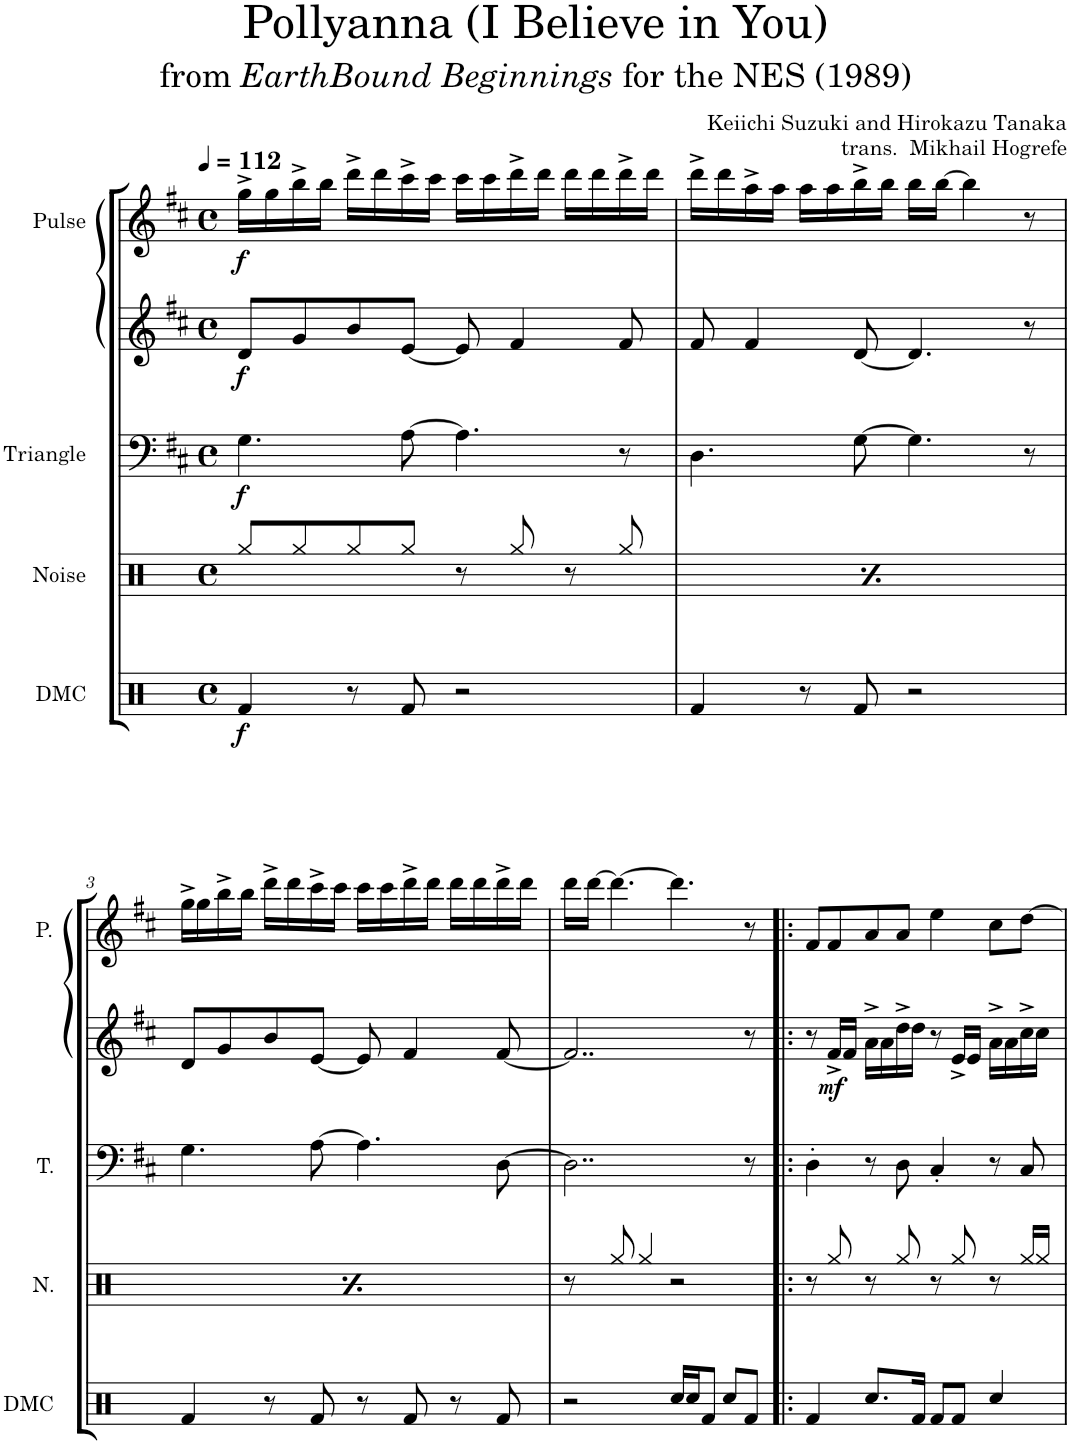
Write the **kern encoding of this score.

**kern	**dynam	**kern	**kern	**dynam	**kern	**dynam	**kern	**dynam
*part5	*part5	*part4	*part3	*part3	*part2	*part2	*part1	*part1
*staff5	*staff5	*staff4	*staff3	*staff3	*staff2	*staff2	*staff1	*staff1
*I"DMC	*	*I"Noise	*I"Triangle	*	*I"Square Synthesizer	*	*I"Pulse	*
*I'DMC	*	*I'N.	*I'T.	*	*	*	*I'P.	*
*clefX	*	*clefX	*clefF4	*	*clefG2	*	*clefG2	*
*k[]	*	*k[]	*k[f#c#]	*	*k[f#c#]	*	*k[f#c#]	*
*M4/4	*	*M4/4	*M4/4	*	*M4/4	*	*M4/4	*
*met(c)	*	*met(c)	*met(c)	*	*met(c)	*	*met(c)	*
*MM112	*	*MM112	*MM112	*	*MM112	*	*MM112	*
=1	=1	=1	=1	=1	=1	=1	=1	=1
!	!LO:DY:b	!	!	!LO:DY:b	!	!LO:DY:b	!	!LO:DY:b
4Rf/	f	8Rgg/L	4.G\	f	8d/L	f	16gg^\LL	f
.	.	.	.	.	.	.	16gg\	.
.	.	8Rgg/	.	.	8g/	.	16bb^\	.
.	.	.	.	.	.	.	16bb\JJ	.
8r	.	8Rgg/	.	.	8b/	.	16ddd^\LL	.
.	.	.	.	.	.	.	16ddd\	.
8Rf/	.	8Rgg/J	[8A\	.	[8e/J	.	16ccc#^\	.
.	.	.	.	.	.	.	16ccc#\JJ	.
2r	.	8r	4.A\]	.	8e/]	.	16ccc#\LL	.
.	.	.	.	.	.	.	16ccc#\	.
.	.	8Rgg/	.	.	4f#/	.	16ddd^\	.
.	.	.	.	.	.	.	16ddd\JJ	.
.	.	8r	.	.	.	.	16ddd\LL	.
.	.	.	.	.	.	.	16ddd\	.
.	.	8Rgg/	8r	.	8f#/	.	16ddd^\	.
.	.	.	.	.	.	.	16ddd\JJ	.
=2	=2	=2	=2	=2	=2	=2	=2	=2
4Rf/	.	8Rgg/L	4.D\	.	8f#/	.	16ddd^\LL	.
.	.	.	.	.	.	.	16ddd\	.
.	.	8Rgg/	.	.	4f#/	.	16aa^\	.
.	.	.	.	.	.	.	16aa\JJ	.
8r	.	8Rgg/	.	.	.	.	16aa\LL	.
.	.	.	.	.	.	.	16aa\	.
8Rf/	.	8Rgg/J	[8G\	.	[8d/	.	16bb^\	.
.	.	.	.	.	.	.	16bb\JJ	.
2r	.	8r	4.G\]	.	4.d/]	.	16bb\LL	.
.	.	.	.	.	.	.	[16bb\JJ	.
.	.	8Rgg/	.	.	.	.	4bb\]	.
.	.	8r	.	.	.	.	.	.
.	.	8Rgg/	8r	.	8r	.	8r	.
!!LO:LB:g=z
=3	=3	=3	=3	=3	=3	=3	=3	=3
4Rf/	.	8Rgg/L	4.G\	.	8d/L	.	16gg^\LL	.
.	.	.	.	.	.	.	16gg\	.
.	.	8Rgg/	.	.	8g/	.	16bb^\	.
.	.	.	.	.	.	.	16bb\JJ	.
8r	.	8Rgg/	.	.	8b/	.	16ddd^\LL	.
.	.	.	.	.	.	.	16ddd\	.
8Rf/	.	8Rgg/J	[8A\	.	[8e/J	.	16ccc#^\	.
.	.	.	.	.	.	.	16ccc#\JJ	.
8r	.	8r	4.A\]	.	8e/]	.	16ccc#\LL	.
.	.	.	.	.	.	.	16ccc#\	.
8Rf/	.	8Rgg/	.	.	4f#/	.	16ddd^\	.
.	.	.	.	.	.	.	16ddd\JJ	.
8r	.	8r	.	.	.	.	16ddd\LL	.
.	.	.	.	.	.	.	16ddd\	.
8Rf/	.	8Rgg/	[8D\	.	[8f#/	.	16ddd^\	.
.	.	.	.	.	.	.	16ddd\JJ	.
=4	=4	=4	=4	=4	=4	=4	=4	=4
2r	.	8r	2..D\]	.	2..f#/]	.	16ddd\LL	.
.	.	.	.	.	.	.	[16ddd\JJ	.
.	.	8Rgg/	.	.	.	.	4.ddd\_	.
.	.	4Rgg/	.	.	.	.	.	.
16Rcc/LL	.	2r	.	.	.	.	4.ddd\]	.
16Rcc/J	.	.	.	.	.	.	.	.
8Rf/J	.	.	.	.	.	.	.	.
8Rcc/L	.	.	.	.	.	.	.	.
8Rf/J	.	.	8r	.	8r	.	8r	.
=5!|:	=5!|:	=5!|:	=5!|:	=5!|:	=5!|:	=5!|:	=5!|:	=5!|:
4Rf/	.	8r	4D'\	.	8r	.	8f#/L	.
!	!	!	!	!	!	!LO:DY:b	!	!
.	.	8Rgg/	.	.	16f#^/LL	mf	8f#/	.
.	.	.	.	.	16f#/JJ	.	.	.
8.Rcc/L	.	8r	8r	.	16a^\LL	.	8a/	.
.	.	.	.	.	16a\	.	.	.
.	.	8Rgg/	8D\	.	16dd^\	.	8a/J	.
16Rf/Jk	.	.	.	.	16dd\JJ	.	.	.
8Rf/L	.	8r	4C#'/	.	8r	.	4ee\	.
8Rf/J	.	8Rgg/	.	.	16e^/LL	.	.	.
.	.	.	.	.	16e/JJ	.	.	.
4Rcc/	.	8r	8r	.	16a^\LL	.	8cc#\L	.
.	.	.	.	.	16a\	.	.	.
.	.	16Rgg/LL	8C#/	.	16cc#^\	.	[8dd\J	.
.	.	16Rgg/JJ	.	.	16cc#\JJ	.	.	.
=	=	=	=	=	=	=	=	=
*-	*-	*-	*-	*-	*-	*-	*-	*-
